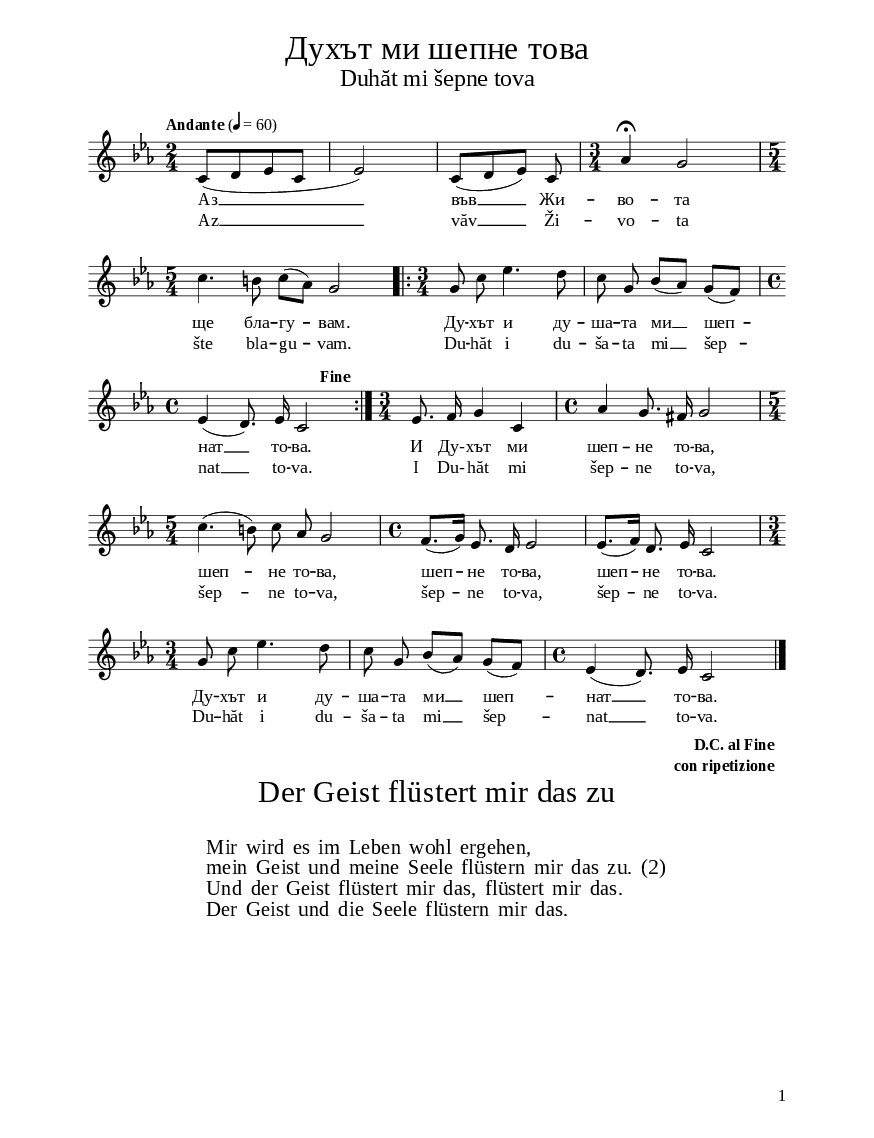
\version "2.24.1"

% include paper part and global functions
\include "include/globals.ily"

\bookpart {
  \label #'ref101_2
  \tocItem \markup "Духът ми шепне това – Duhăt mi šepne tova"
  \include "include/bookpart-paper.ily"
  \score {
    \include "include/score-layout.ily"


    \new Voice \absolute{
      \clef treble
      \key c \minor
      \time 2/4
      \tempoFunc "Andante" 4 "60"
      \autoBeamOff

      c'8 ( [ d'8 es'8 c'8 ] | es'2 ) | c'8 ( [ d'8 es'8] ) c'8 | \time 3/4  | as'4 ^\fermata g'2 | \time 5/4 \break

      c''4. b'8 c''8 ( [ as'8 ) ] g'2 | \repeat volta 2 {
        \time 3/4 g'8 c''8 es''4. d''8 | c''8 g'8 bes'8 ( [ as'8 ) ] g'8 ( [ f'8 ) ] | \time 4/4 \break

        es'4 ( d'8. ) es'16 \tempo "      Fine" c'2
      } \time 3/4 | es'8. f'16 g'4 c'4 | \time 4/4 | as'4 g'8. fis'16 g'2 | \time 5/4 \break

      c''4. ( b'8 ) c''8 as'8 g'2 | \time 4/4 | f'8. ( [ g'16 ) ] es'8. d'16 es'2 | es'8. ( [ f'16 ) ] d'8. es'16 c'2 | \time 3/4 \break

      g'8 c''8 es''4. d''8 | c''8 g'8 bes'8 ( [ as'8 ) ] g'8 ( [ f'8 ) ] | \time 4/4 | es'4 ( d'8. ) es'16 c'2  \bar "|."

    }

    \addlyrics {
      Аз __     във __   Жи --
      во -- та ще бла -- гу -- вам. Ду
      -- хът и ду -- ша -- та ми __  шеп
      -- нат __  то -- ва. И "Ду-" -- хът
      ми шеп -- не то -- ва, шеп -- не
      то -- ва, шеп -- не то -- ва,
      шеп -- не то -- ва. Ду -- хът и
      ду -- ша -- та ми __  шеп -- нат __
      то -- ва.}
     \addlyrics {
      Az __     văv __   Ži --
      vo -- ta šte bla -- gu -- vam. Du
      -- hăt i du -- ša -- ta mi __  šep
      -- nat __ to -- va. I "Du-" -- hăt
      mi šep -- ne to -- va, šep -- ne
      to -- va, šep -- ne to -- va,
      šep -- ne to -- va. Du -- hăt i
      du -- ša -- ta mi __  šep -- nat __
      to -- va.}


        \header {
          title = \titleFunc "Духът ми шепне това" "Duhăt mi šepne tova"
        }

        \midi{}

      } % score

      \markup \dc-two "D.C. al Fine" "con ripetizione"
      

      % include foreign translation(s) of the song
    
      \version "2.22.0"

\markup \fill-line { \fontsize #6 "Der Geist flüstert mir das zu" }
\markup \null
\markup \null
\markup \fontsize #+2.5 {
  \hspace #10
  \override #'(baseline-skip . 2)

  \column {
    \line { " " }

\line { " " Mir wird es im Leben wohl ergehen, }

\line { " " mein Geist und meine Seele flüstern mir das zu. (2)}

\line { " " Und der Geist flüstert mir das, flüstert mir das.}

\line { " " Der Geist und die Seele flüstern mir das.}

  }
}


    } % bookpart
